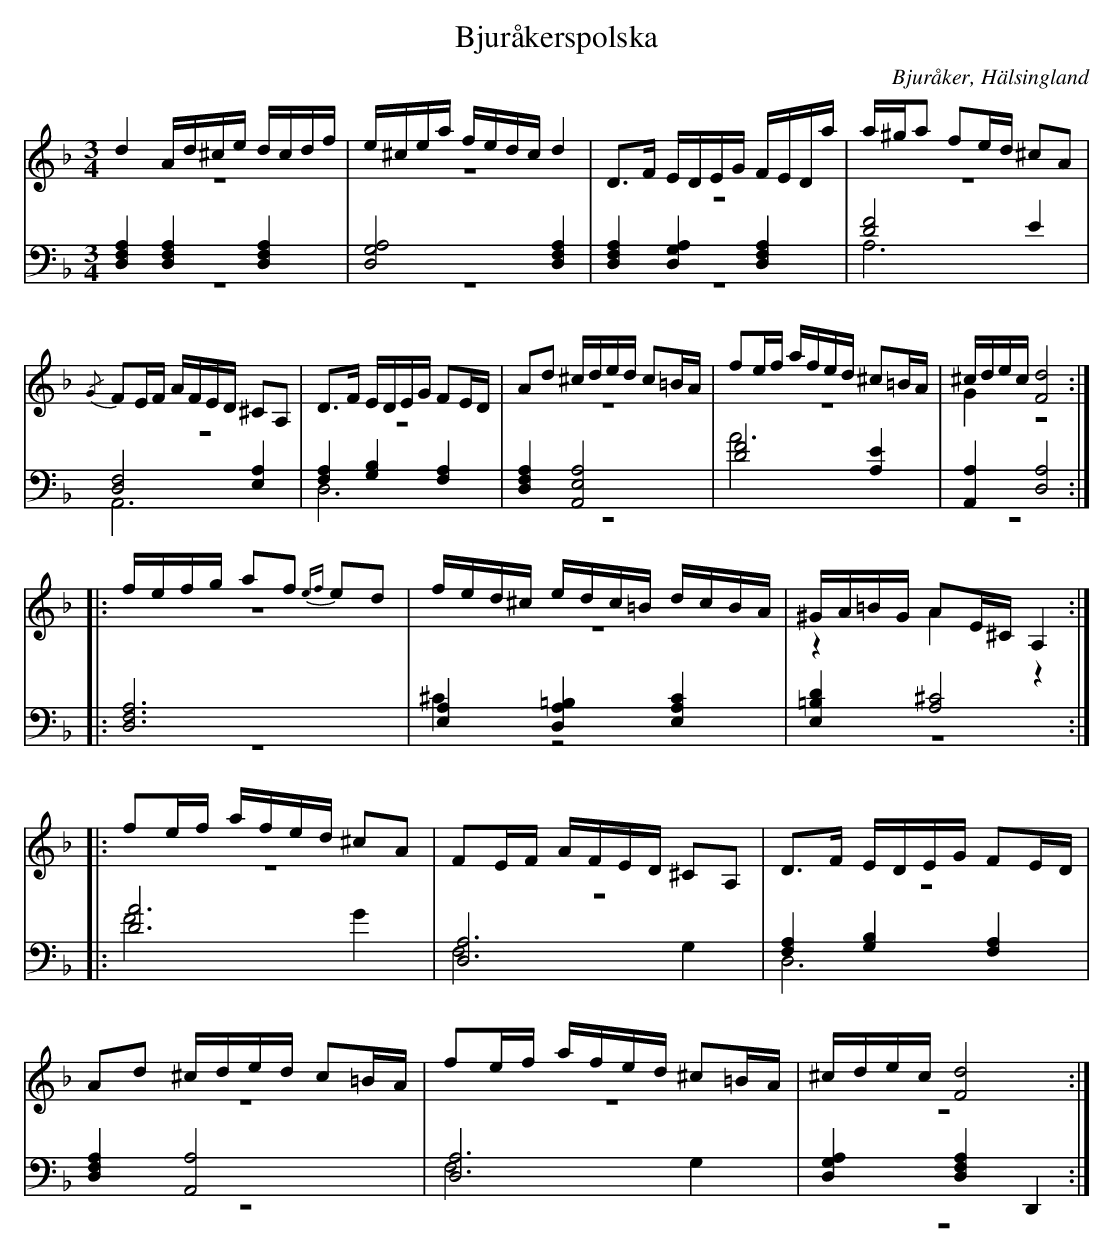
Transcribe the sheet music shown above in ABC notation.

X:1
T: Bjuråkerspolska
O: Bjuråker, Hälsingland
M: 3/4
L: 1/16
K: Dm
V:1
V:2 merge
V:3
V:4 merge
V:1
d4 Ad^ce dcdf |e^cea fedc d4|D2>F2 EDEG FEDa|a^ga2 f2ed ^c2A2|
{/G}F2EF AFED ^C2A,2|D2>F2 EDEG F2ED|A2d2 ^cded c2=BA|f2ef afed ^c2=BA|^cdec [F8d8]:|
|:fefg a2f2 {ef}e2d2 |fed^c edc=B dcBA|^GA=BG A2E^C A,4:|
|:f2ef afed ^c2A2|F2EF AFED ^C2A,2|D2>F2 EDEG F2ED|
A2d2 ^cded c2=BA|f2ef afed ^c2=BA|^cdec [F8d8]:|
V:2
z12|z12|z12|z12|
z12|z12|z12|z12|G4 z8:|
|:z12|z12|z4 A4 z4:|
|:z12|z12|z12|
z12|z12|z12:|
V:3 clef=bass
[D,4F,4A,4] [D,4F,4A,4] [D,4F,4A,4]|[D,8G,8A,8] [D,4F,4A,4]|[D,4F,4A,4] [D,4G,4A,4] [D,4F,4A,4]|[D8F8] E4|
[D,8F,8] [E,4A,4]|[F,4A,4] [G,4B,4] [F,4A,4]|[D,4F,4A,4] [A,,8E,8A,8]|[D8F8] [A,4E4]|[A,,4A,4] [D,8A,8]:|
|:[D,12F,12A,12]|[E,4A,4] [D,4=B,4A,4] [E,4A,4C4]|[E,4=B,4D4] [A,8^C8]:|
|:[D12A12]|[D,12A,12]|[F,4A,4] [G,4B,4] [F,4A,4]|
[D,4F,4A,4] [A,,8A,8]|[D,12A,12]|[D,4G,4A,4] [D,4F,4A,4] D,,4:|
V:4 clef=bass
z12|z12|z12|A,12|
A,,12|D,12|z12|A12|z12:|
|:z12|^C4 z8|z12:|
|:F8 G4|F,8 G,4|D,12|
z12|F,8 G,4|z12:|
